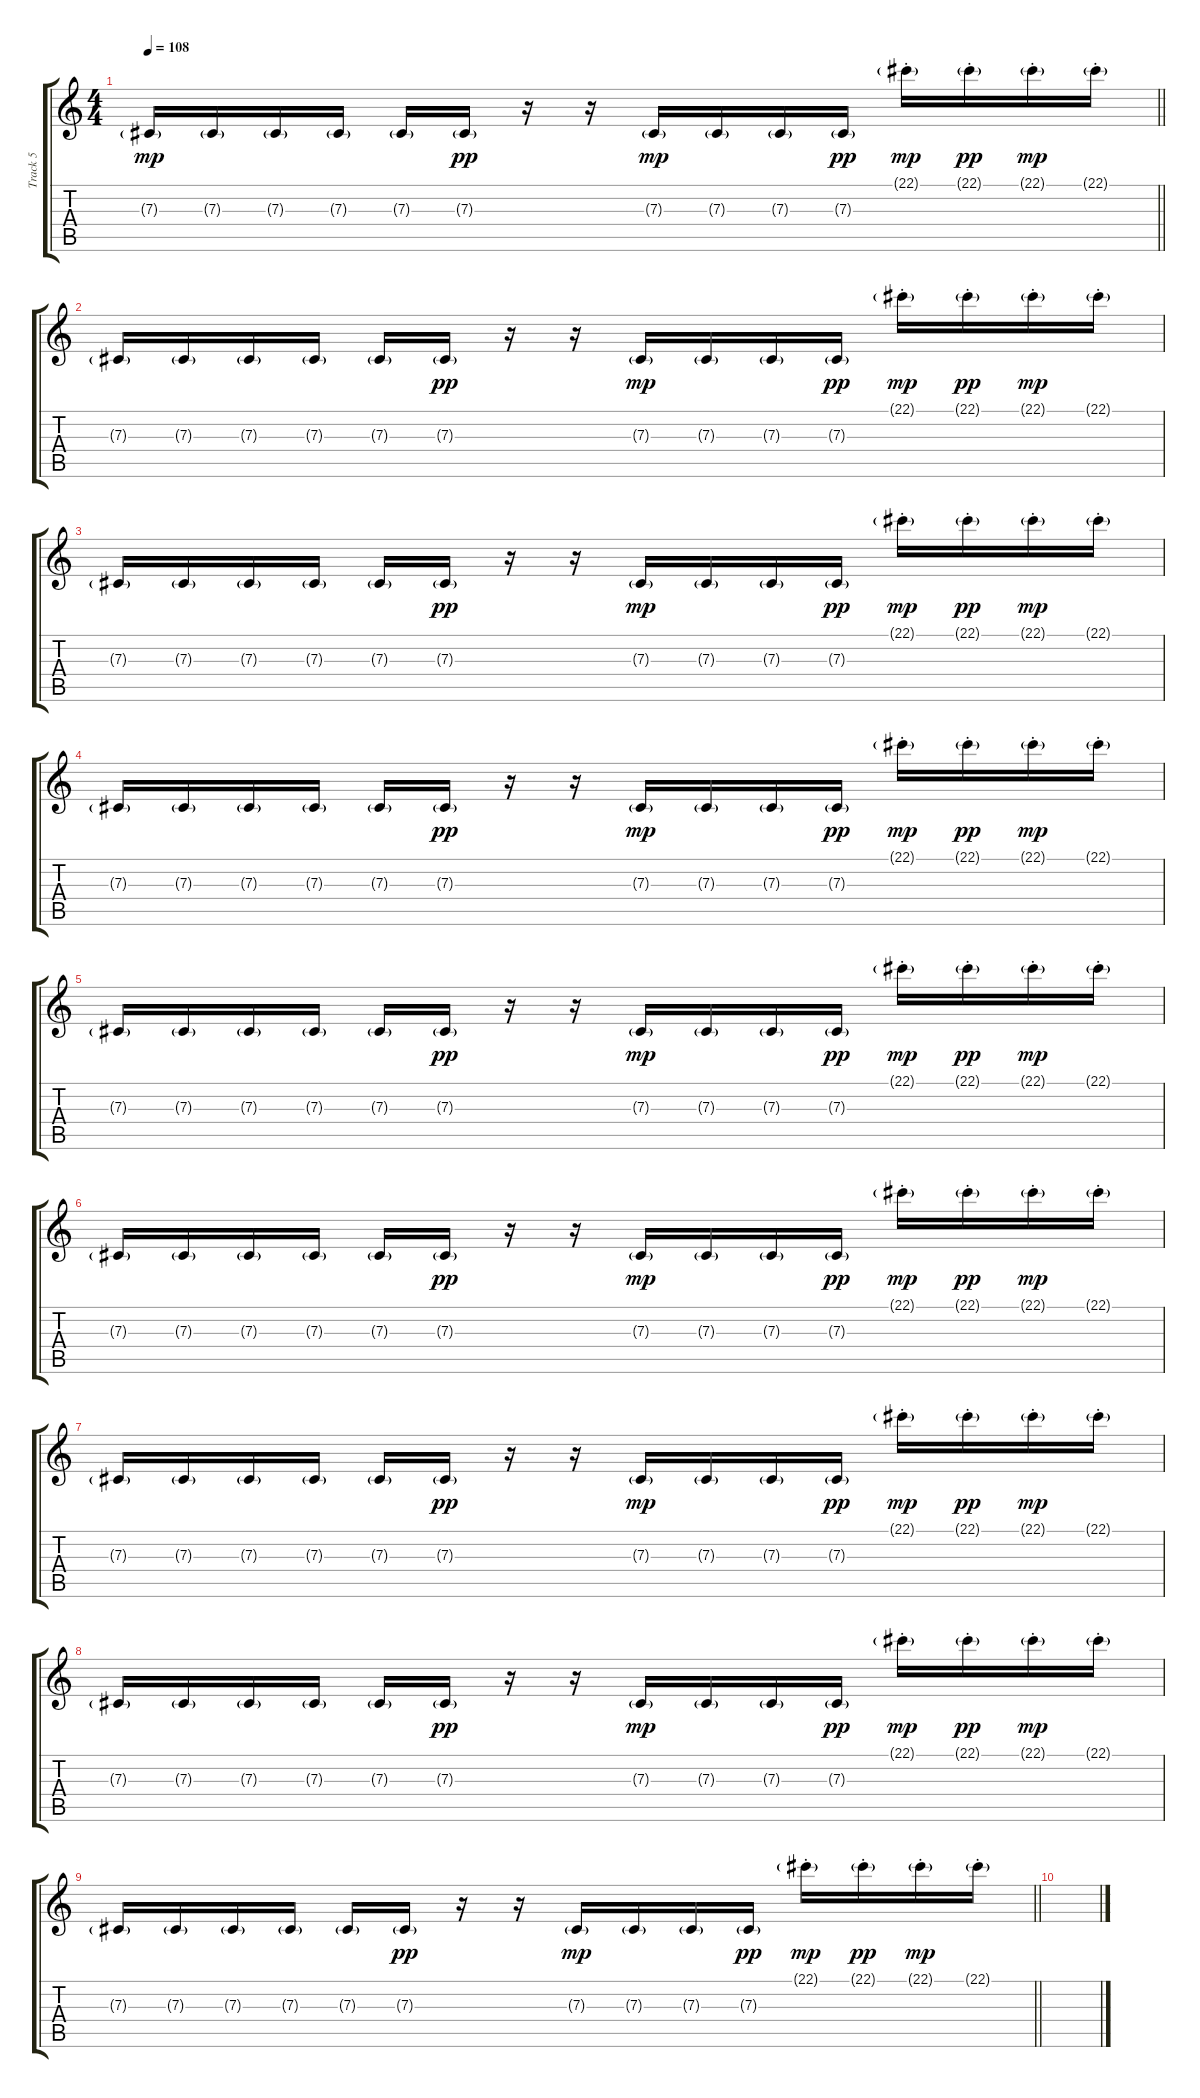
\track ("Track 5" "Track 5") {instrument steeldrums}
\staff {score tabs}
\tuning (Eb4 Bb3 Gb3 Db3 Ab2 Db2) {hide}
\ts (4 4)
\tempo 108
\clef g2
\barLineRight lightlight
\ks c
7.3{g}.16{dy mp} 7.3{g}.16 7.3{g}.16 7.3{g}.16 7.3{g}.16 7.3{g}.16{dy pp} r.16 r.16 7.3{g}.16{dy mp} 7.3{g}.16 7.3{g}.16 7.3{g}.16{dy pp} 22.1{g st}.16{dy mp} 22.1{g st}.16{dy pp} 22.1{g st}.16{dy mp} 22.1{g st}.16 |
\section ("" "")
7.3{g}.16 7.3{g}.16 7.3{g}.16 7.3{g}.16 7.3{g}.16 7.3{g}.16{dy pp} r.16 r.16 7.3{g}.16{dy mp} 7.3{g}.16 7.3{g}.16 7.3{g}.16{dy pp} 22.1{g st}.16{dy mp} 22.1{g st}.16{dy pp} 22.1{g st}.16{dy mp} 22.1{g st}.16 |
7.3{g}.16 7.3{g}.16 7.3{g}.16 7.3{g}.16 7.3{g}.16 7.3{g}.16{dy pp} r.16 r.16 7.3{g}.16{dy mp} 7.3{g}.16 7.3{g}.16 7.3{g}.16{dy pp} 22.1{g st}.16{dy mp} 22.1{g st}.16{dy pp} 22.1{g st}.16{dy mp} 22.1{g st}.16 |
7.3{g}.16 7.3{g}.16 7.3{g}.16 7.3{g}.16 7.3{g}.16 7.3{g}.16{dy pp} r.16 r.16 7.3{g}.16{dy mp} 7.3{g}.16 7.3{g}.16 7.3{g}.16{dy pp} 22.1{g st}.16{dy mp} 22.1{g st}.16{dy pp} 22.1{g st}.16{dy mp} 22.1{g st}.16 |
7.3{g}.16 7.3{g}.16 7.3{g}.16 7.3{g}.16 7.3{g}.16 7.3{g}.16{dy pp} r.16 r.16 7.3{g}.16{dy mp} 7.3{g}.16 7.3{g}.16 7.3{g}.16{dy pp} 22.1{g st}.16{dy mp} 22.1{g st}.16{dy pp} 22.1{g st}.16{dy mp} 22.1{g st}.16 |
7.3{g}.16 7.3{g}.16 7.3{g}.16 7.3{g}.16 7.3{g}.16 7.3{g}.16{dy pp} r.16 r.16 7.3{g}.16{dy mp} 7.3{g}.16 7.3{g}.16 7.3{g}.16{dy pp} 22.1{g st}.16{dy mp} 22.1{g st}.16{dy pp} 22.1{g st}.16{dy mp} 22.1{g st}.16 |
7.3{g}.16 7.3{g}.16 7.3{g}.16 7.3{g}.16 7.3{g}.16 7.3{g}.16{dy pp} r.16 r.16 7.3{g}.16{dy mp} 7.3{g}.16 7.3{g}.16 7.3{g}.16{dy pp} 22.1{g st}.16{dy mp} 22.1{g st}.16{dy pp} 22.1{g st}.16{dy mp} 22.1{g st}.16 |
7.3{g}.16 7.3{g}.16 7.3{g}.16 7.3{g}.16 7.3{g}.16 7.3{g}.16{dy pp} r.16 r.16 7.3{g}.16{dy mp} 7.3{g}.16 7.3{g}.16 7.3{g}.16{dy pp} 22.1{g st}.16{dy mp} 22.1{g st}.16{dy pp} 22.1{g st}.16{dy mp} 22.1{g st}.16 |
\barLineRight lightlight
7.3{g}.16 7.3{g}.16 7.3{g}.16 7.3{g}.16 7.3{g}.16 7.3{g}.16{dy pp} r.16 r.16 7.3{g}.16{dy mp} 7.3{g}.16 7.3{g}.16 7.3{g}.16{dy pp} 22.1{g st}.16{dy mp} 22.1{g st}.16{dy pp} 22.1{g st}.16{dy mp} 22.1{g st}.16 |
\section ("" "")
